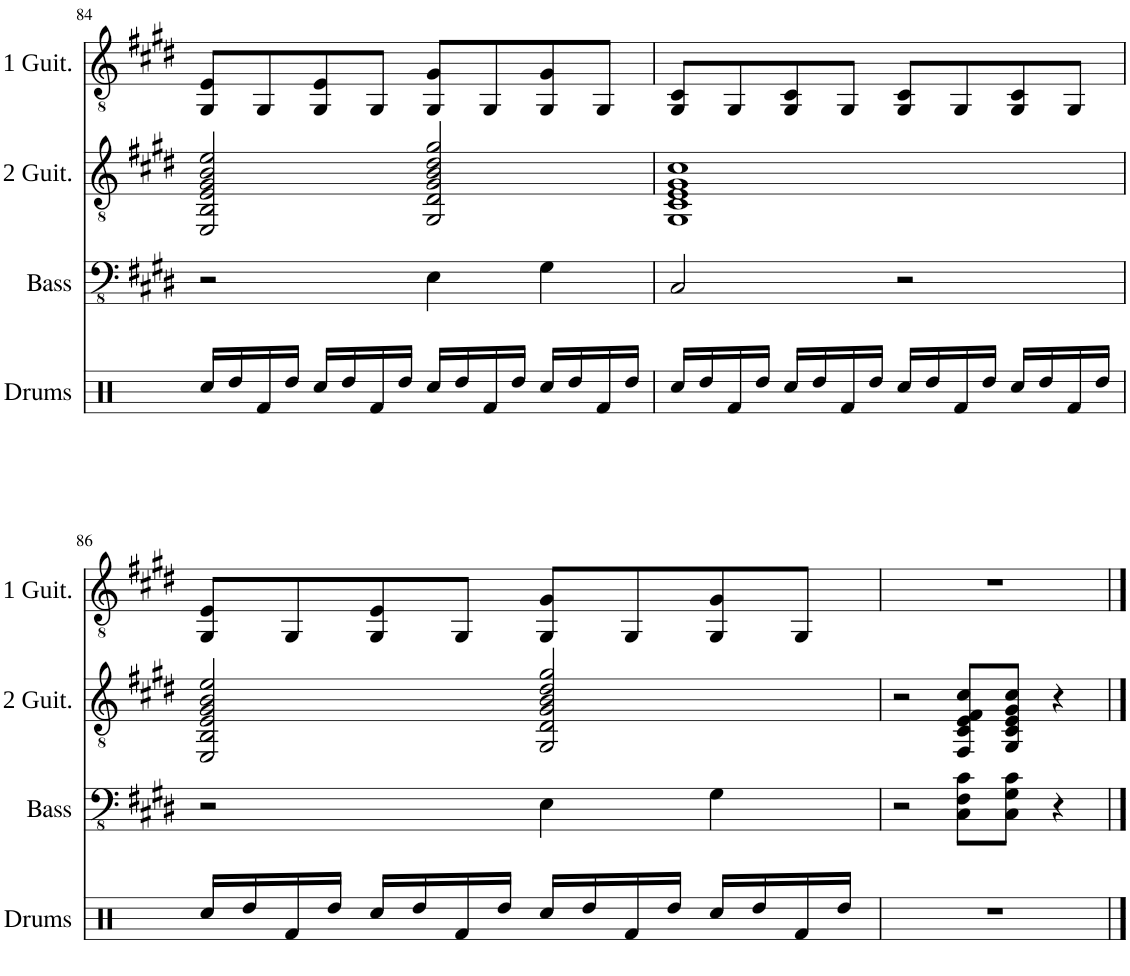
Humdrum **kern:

**kern	**kern	**kern
*part3	*part2	*part1
*staff3	*staff2	*staff1
*I"Bass Guitar	*I"Second Guitar	*I"First Guitar
*I'Bass	*I'2 Guit.	*I'1 Guit.
!!LO:PB:g=z
*clefFv4	*clefGv2	*clefGv2
*k[f#c#g#d#]	*k[f#c#g#d#]	*k[f#c#g#d#]
*M4/4	*M4/4	*M4/4
=84	=84	=84
2r	2EE/ 2BB/ 2E/ 2G#/ 2B/ 2e/	8GG#/ 8E/L
.	.	8GG#/
.	.	8GG#/ 8E/
.	.	8GG#/J
4EE\	2GG#/ 2D#/ 2G#/ 2B/ 2d#/ 2g#/	8GG#/ 8G#/L
.	.	8GG#/
4GG#\	.	8GG#/ 8G#/
.	.	8GG#/J
=85	=85	=85
2CC#/	1GG# 1C# 1E 1G# 1c#	8GG#/ 8C#/L
.	.	8GG#/
.	.	8GG#/ 8C#/
.	.	8GG#/J
2r	.	8GG#/ 8C#/L
.	.	8GG#/
.	.	8GG#/ 8C#/
.	.	8GG#/J
!!LO:LB:g=z
=86	=86	=86
2r	2EE/ 2BB/ 2E/ 2G#/ 2B/ 2e/	8GG#/ 8E/L
.	.	8GG#/
.	.	8GG#/ 8E/
.	.	8GG#/J
4EE\	2GG#/ 2D#/ 2G#/ 2B/ 2d#/ 2g#/	8GG#/ 8G#/L
.	.	8GG#/
4GG#\	.	8GG#/ 8G#/
.	.	8GG#/J
=87	=87	=87
2r	2r	1r
8CC#\ 8FF#\ 8C#\L	8FF#/ 8C#/ 8E/ 8F#/ 8c#/L	.
8CC#\ 8GG#\ 8C#\J	8GG#/ 8C#/ 8E/ 8G#/ 8c#/J	.
4r	4r	.
==	==	==
*-	*-	*-
